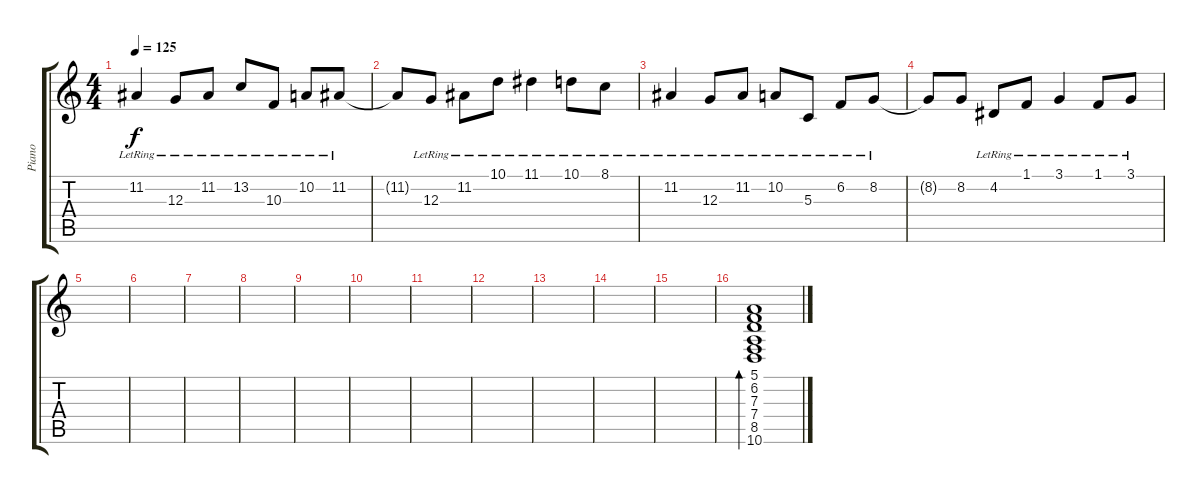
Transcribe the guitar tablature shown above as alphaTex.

\track ("Piano" "Piano") {instrument acousticgrandpiano}
\staff {score tabs}
\tuning (E4 B3 G3 D3 A2 E2) {hide}
\ts (4 4)
\tempo 125
\clef g2
\ks c
11.2{lr}.4{dy f} 12.3{lr}.8 11.2{lr}.8 13.2{lr}.8 10.3{lr}.8 10.2{lr}.8 11.2{lr}.8 |
11.2{t}.8 12.3{lr}.8 11.2{lr}.8 10.1{lr}.8 11.1{lr}.4 10.1{lr}.8 8.1{lr}.8 |
11.2{lr}.4 12.3{lr}.8 11.2{lr}.8 10.2{lr}.8 5.3{lr}.8 6.2{lr}.8 8.2{lr}.8 |
8.2{t}.8 8.2.8 4.2{lr}.8 1.1{lr}.8 3.1{lr}.4 1.1{lr}.8 3.1{lr}.8 |
|
|
|
|
|
|
|
|
|
|
|
(5.1 6.2 7.3 7.4 8.5 10.6).1{bd 60}
